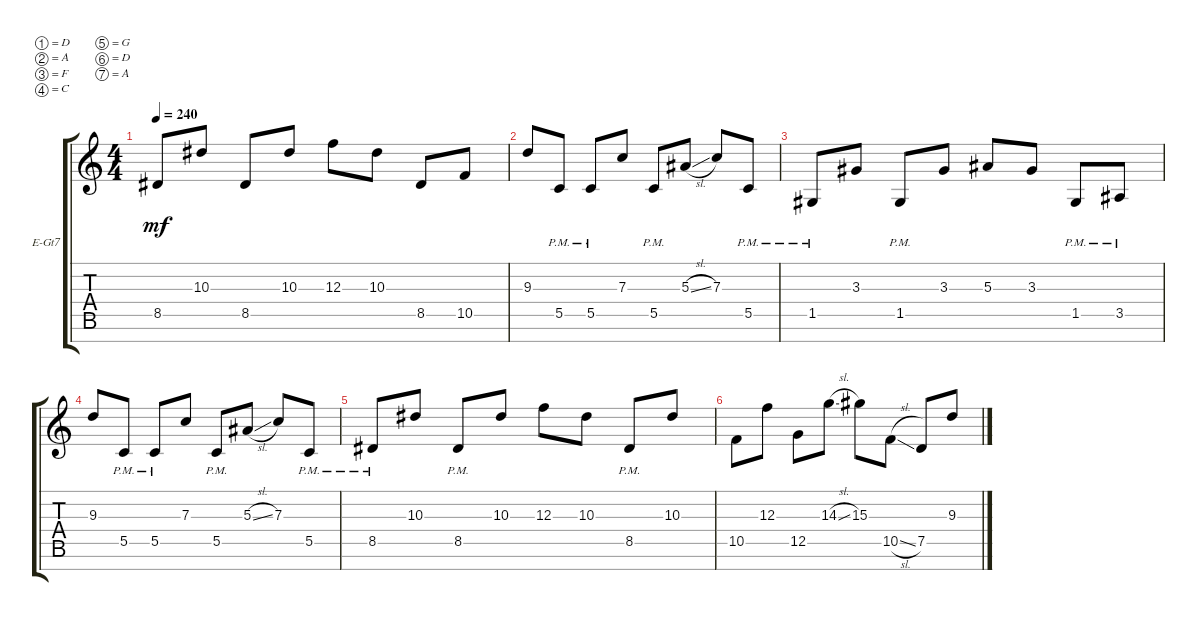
\defaultSystemsLayout 4
\bracketExtendMode groupsimilarinstruments
\firstSystemTrackNameOrientation horizontal
\otherSystemsTrackNameOrientation horizontal
\track ("Electric Guitar" "E-Gt7") {instrument distortionguitar}
\staff {score tabs}
\tuning (D4 A3 F3 C3 G2 D2 A1)
\ts (4 4)
\tempo 240
\clef g2
\ks c
8.5.8{dy mf} 10.3.8 8.5.8 10.3.8 12.3.8 10.3.8 8.5.8 10.5.8 |
9.3.8 5.5{pm}.8 5.5{pm}.8 7.3.8 5.5{pm}.8 5.3{sl}.8 7.3.8 5.5{pm}.8 |
1.5{pm}.8 3.3.8 1.5{pm}.8 3.3.8 5.3.8 3.3.8 1.5{pm}.8 3.5{pm}.8 |
9.3.8 5.5{pm}.8 5.5{pm}.8 7.3.8 5.5{pm}.8 5.3{sl}.8 7.3.8 5.5{pm}.8 |
8.5{pm}.8 10.3.8 8.5{pm}.8 10.3.8 12.3.8 10.3.8 8.5{pm}.8 10.3.8 |
10.5.8 12.3.8 12.5.8 14.3{sl}.8 15.3.8 10.5{sl}.8 7.5.8 9.3.8
